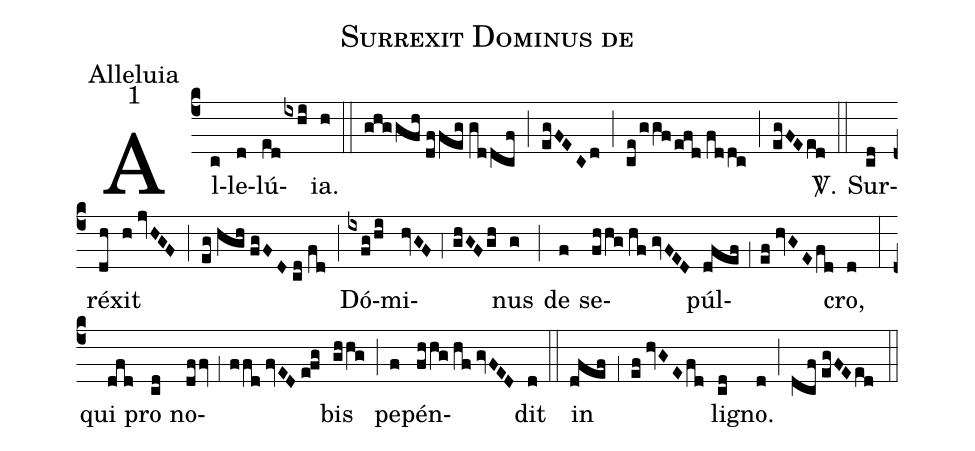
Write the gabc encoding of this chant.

name:Surrexit Dominus de;
office-part:Alleluia;
mode:1;
%%
(c4) Al(c)le(d)lú(ed/ixhi)ia.(h) (::) (ghggfh//dffeg//gddcf) (;) (egFECd) (;) (ce/ggf/efd//fddc) (;) (egFEed) <sp>V/</sp>.(::) Sur(cd)ré(dh)xit(h//jvHGF) (;) (eg//hgh//fgFD//cd//fd) (;) Dó(ixfg/hi)mi(hvGF;4ghGFgh)nus(g) (;) de(f) se(fhhg//hf//gvFED)púl(dfef;1ef//hvGE/fd)cro,(d) (:) qui(dfd) pro(cd) no(dffv;1ffd//fvED//e!fg)bis(ghhg) (;) pe(f)pén(fhhg//hf//gvFED)dit(d) (::) in(dfef) (;1) (ef//hvGE/fd) li(cd)gno.(d) (;) (dcf//egFE/ed) (::)
